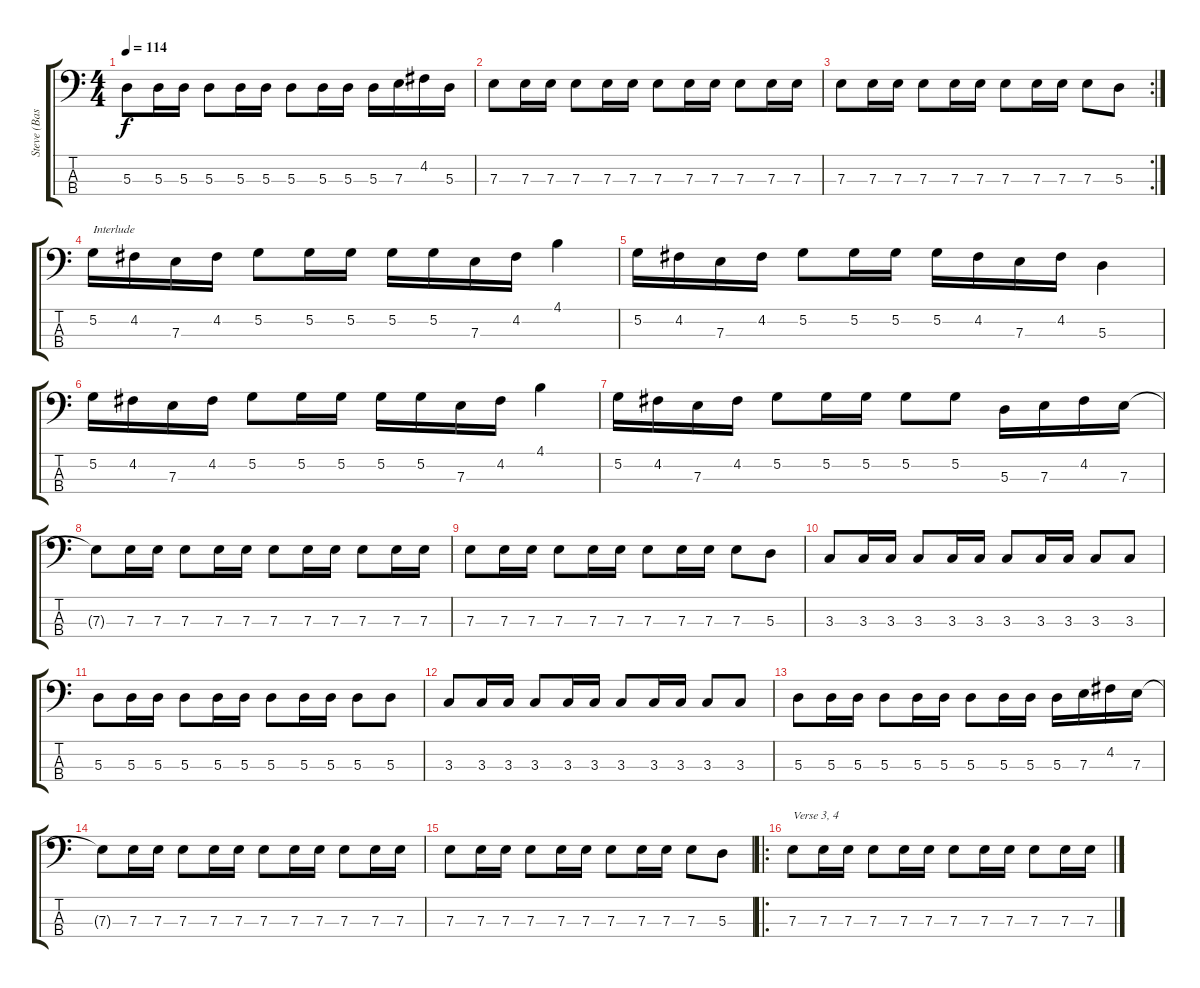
\track ("Steve (Bass)" "Steve (Bas") {instrument electricbassfinger}
\staff {score tabs}
\tuning (G2 D2 A1 E1) {hide}
\ts (4 4)
\tempo 114
\clef f4
\ks c
5.3.8{dy f} 5.3.16 5.3.16 5.3.8 5.3.16 5.3.16 5.3.8 5.3.16 5.3.16 5.3.16 7.3.16 4.2.16 5.3.16 |
7.3.8 7.3.16 7.3.16 7.3.8 7.3.16 7.3.16 7.3.8 7.3.16 7.3.16 7.3.8 7.3.16 7.3.16 |
\rc 2
7.3.8 7.3.16 7.3.16 7.3.8 7.3.16 7.3.16 7.3.8 7.3.16 7.3.16 7.3.8 5.3.8 |
5.2.16{txt "Interlude"} 4.2.16 7.3.16 4.2.16 5.2.8 5.2.16 5.2.16 5.2.16 5.2.16 7.3.16 4.2.16 4.1.4 |
5.2.16 4.2.16 7.3.16 4.2.16 5.2.8 5.2.16 5.2.16 5.2.16 4.2.16 7.3.16 4.2.16 5.3.4 |
5.2.16 4.2.16 7.3.16 4.2.16 5.2.8 5.2.16 5.2.16 5.2.16 5.2.16 7.3.16 4.2.16 4.1.4 |
5.2.16 4.2.16 7.3.16 4.2.16 5.2.8 5.2.16 5.2.16 5.2.8 5.2.8 5.3.16 7.3.16 4.2.16 7.3.16 |
7.3{t}.8 7.3.16 7.3.16 7.3.8 7.3.16 7.3.16 7.3.8 7.3.16 7.3.16 7.3.8 7.3.16 7.3.16 |
7.3.8 7.3.16 7.3.16 7.3.8 7.3.16 7.3.16 7.3.8 7.3.16 7.3.16 7.3.8 5.3.8 |
3.3.8 3.3.16 3.3.16 3.3.8 3.3.16 3.3.16 3.3.8 3.3.16 3.3.16 3.3.8 3.3.8 |
5.3.8 5.3.16 5.3.16 5.3.8 5.3.16 5.3.16 5.3.8 5.3.16 5.3.16 5.3.8 5.3.8 |
3.3.8 3.3.16 3.3.16 3.3.8 3.3.16 3.3.16 3.3.8 3.3.16 3.3.16 3.3.8 3.3.8 |
5.3.8 5.3.16 5.3.16 5.3.8 5.3.16 5.3.16 5.3.8 5.3.16 5.3.16 5.3.16 7.3.16 4.2.16 7.3.16 |
7.3{t}.8 7.3.16 7.3.16 7.3.8 7.3.16 7.3.16 7.3.8 7.3.16 7.3.16 7.3.8 7.3.16 7.3.16 |
7.3.8 7.3.16 7.3.16 7.3.8 7.3.16 7.3.16 7.3.8 7.3.16 7.3.16 7.3.8 5.3.8 |
\ro
7.3.8{txt "Verse 3, 4"} 7.3.16 7.3.16 7.3.8 7.3.16 7.3.16 7.3.8 7.3.16 7.3.16 7.3.8 7.3.16 7.3.16
